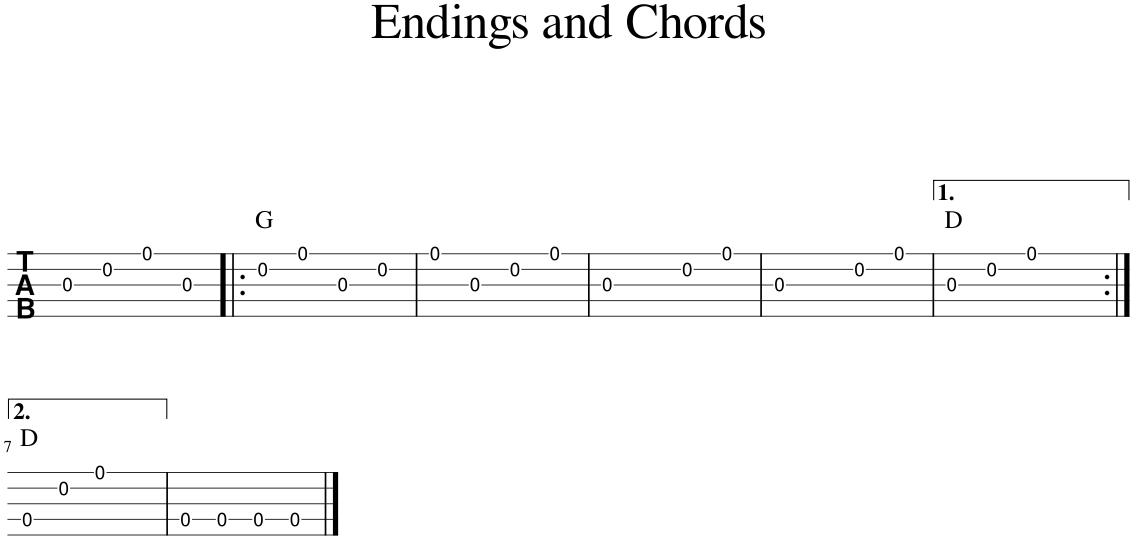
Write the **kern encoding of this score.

**kern	**harte
*part1	*part1
*staff1	*
*I"Banjo	*
*I'Bj.	*
*stria5	*
*	*
*Trd7c12	*
*k[f#]	*
*M4/4	*
=1	=1
4G	.
4B	.
4d	.
4G	.
=2!|:	=2!|:
4B	G:maj
4d	.
4G	.
4B	.
=3	=3
4d	.
4G	.
4B	.
4d	.
=4	=4
4G	.
4r	.
4B	.
4d	.
=5	=5
4G	.
4r	.
4B	.
4d	.
=6	=6
4G	D:maj
4B	.
4d	.
4r	.
!!LO:LB:g=z
=7:|!	=7:|!
4D	D:maj
4B	.
4d	.
4r	.
=8	=8
4D	.
4D	.
4D	.
4D	.
==	==
*-	*-
